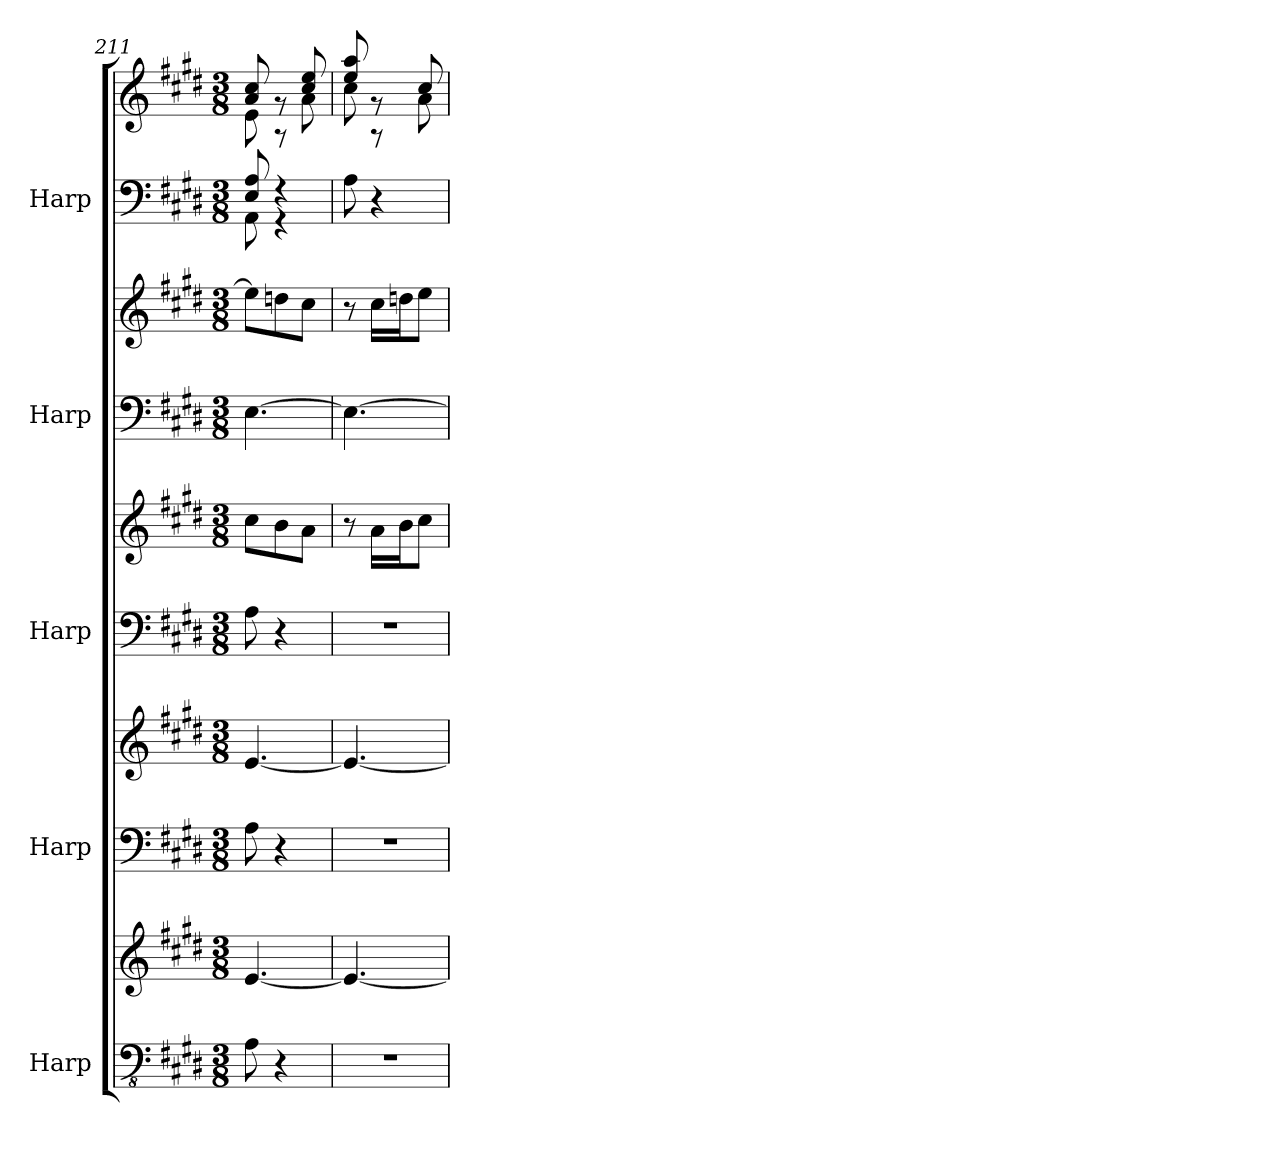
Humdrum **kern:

**kern	**kern	**kern	**kern	**kern	**kern	**kern	**kern	**kern	**kern
*part5	*part5	*part4	*part4	*part3	*part3	*part2	*part2	*part1	*part1
*staff10	*staff9	*staff8	*staff7	*staff6	*staff5	*staff4	*staff3	*staff2	*staff1
*I"Harp	*	*I"Harp	*	*I"Harp	*	*I"Harp	*	*I"Harp	*
*I'Hp	*	*I'Hp	*	*I'Hp	*	*I'Hp	*	*I'Hp	*
*clefFv4	*clefG2	*clefF4	*clefG2	*clefF4	*clefG2	*clefF4	*clefG2	*clefF4	*clefG2
*k[f#c#g#d#]	*k[f#c#g#d#]	*k[f#c#g#d#]	*k[f#c#g#d#]	*k[f#c#g#d#]	*k[f#c#g#d#]	*k[f#c#g#d#]	*k[f#c#g#d#]	*k[f#c#g#d#]	*k[f#c#g#d#]
*M3/8	*M3/8	*M3/8	*M3/8	*M3/8	*M3/8	*M3/8	*M3/8	*M3/8	*M3/8
=211	=211	=211	=211	=211	=211	=211	=211	=211	=211
*	*	*	*	*	*	*	*	*^	*^
8AA\	[4.e/	8A\	[4.e/	8A\	8cc#\L	[4.E\	8ee\L]	8E/ 8A/	8AA\	8a/ 8cc#/	8e\
4r	.	4r	.	4r	8b\	.	8ddn\	4rF	4r	8rg	8rA
.	.	.	.	.	8a\J	.	8cc#\J	.	.	8cc#/ 8ee/	8a\
*	*	*	*	*	*	*	*	*v	*v	*	*
=212	=212	=212	=212	=212	=212	=212	=212	=212	=212	=212
4.r	4.e/_	4.r	4.e/_	4.r	8r	4.E\_	8r	8A\	8ee/ 8aa/	8cc#\
.	.	.	.	.	16a\LL	.	16cc#\LL	4r	8rg	8rA
.	.	.	.	.	16b\J	.	16ddn\J	.	.	.
.	.	.	.	.	8cc#\J	.	8ee\J	.	8cc#/	8a\
*	*	*	*	*	*	*	*	*	*v	*v
=	=	=	=	=	=	=	=	=	=
*-	*-	*-	*-	*-	*-	*-	*-	*-	*-
